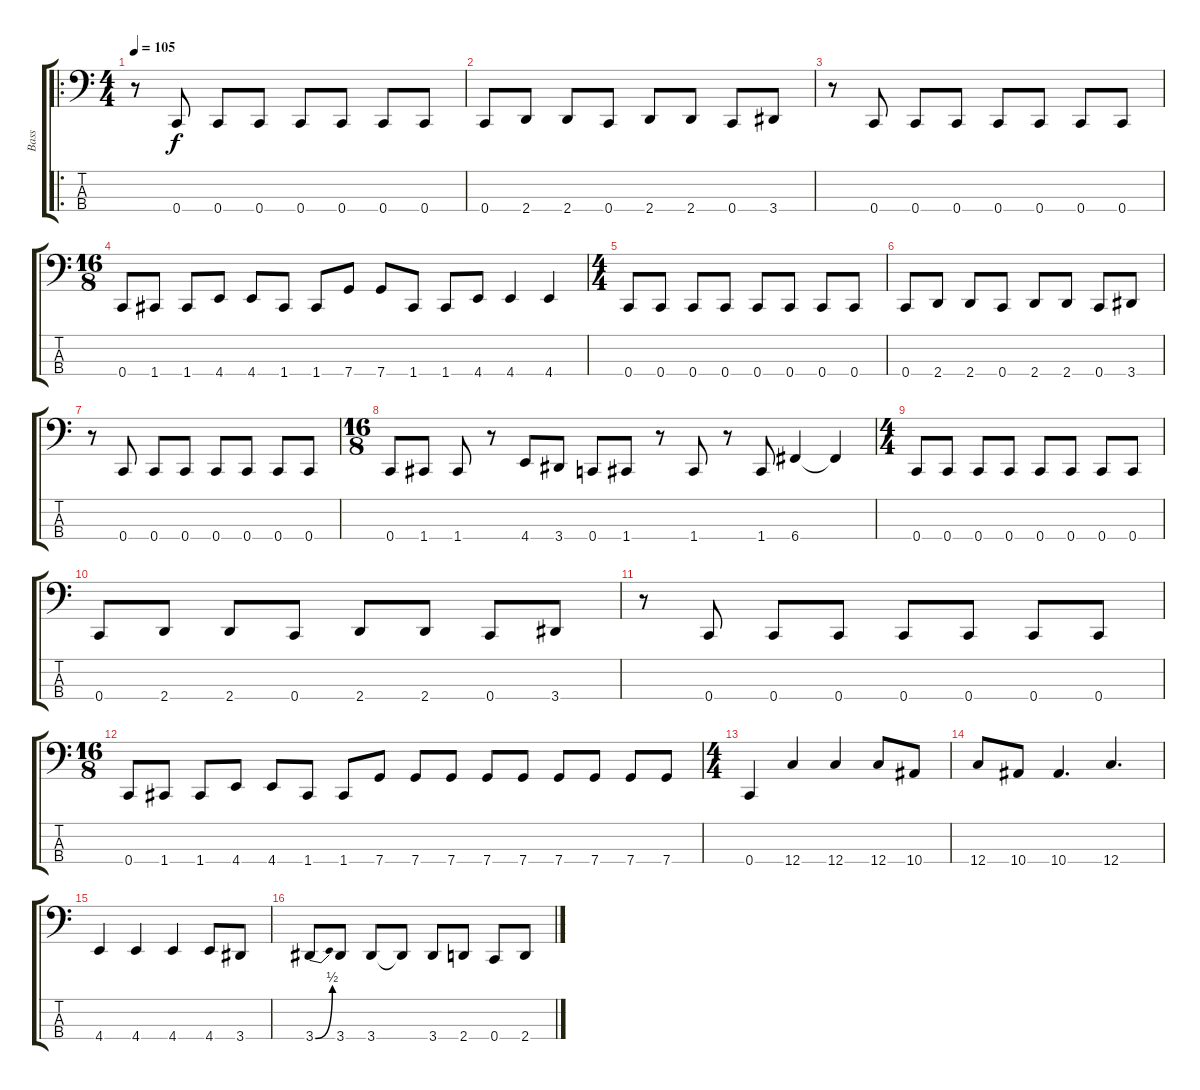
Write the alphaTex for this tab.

\track ("Bass" "Bass") {instrument overdrivenguitar}
\staff {score tabs}
\tuning (F2 C2 G1 C1) {hide}
\ro
\ts (4 4)
\tempo 105
\clef f4
\ks c
r.8{dy f} 0.4.8 0.4.8 0.4.8 0.4.8 0.4.8 0.4.8 0.4.8 |
0.4.8 2.4.8 2.4.8 0.4.8 2.4.8 2.4.8 0.4.8 3.4.8 |
r.8 0.4.8 0.4.8 0.4.8 0.4.8 0.4.8 0.4.8 0.4.8 |
\ts (16 8)
0.4.8 1.4.8 1.4.8 4.4.8 4.4.8 1.4.8 1.4.8 7.4.8 7.4.8 1.4.8 1.4.8 4.4.8 4.4.4 4.4.4 |
\ts (4 4)
0.4.8 0.4.8 0.4.8 0.4.8 0.4.8 0.4.8 0.4.8 0.4.8 |
0.4.8 2.4.8 2.4.8 0.4.8 2.4.8 2.4.8 0.4.8 3.4.8 |
r.8 0.4.8 0.4.8 0.4.8 0.4.8 0.4.8 0.4.8 0.4.8 |
\ts (16 8)
0.4.8 1.4.8 1.4.8 r.8 4.4.8 3.4.8 0.4.8 1.4.8 r.8 1.4.8 r.8 1.4.8 6.4.4 6.4{t}.4 |
\ts (4 4)
0.4.8 0.4.8 0.4.8 0.4.8 0.4.8 0.4.8 0.4.8 0.4.8 |
0.4.8 2.4.8 2.4.8 0.4.8 2.4.8 2.4.8 0.4.8 3.4.8 |
r.8 0.4.8 0.4.8 0.4.8 0.4.8 0.4.8 0.4.8 0.4.8 |
\ts (16 8)
0.4.8 1.4.8 1.4.8 4.4.8 4.4.8 1.4.8 1.4.8 7.4.8 7.4.8 7.4.8 7.4.8 7.4.8 7.4.8 7.4.8 7.4.8 7.4.8 |
\ts (4 4)
0.4.4 12.4.4 12.4.4 12.4.8 10.4.8 |
12.4.8 10.4.8 10.4.4{d} 12.4.4{d} |
4.4.4 4.4.4 4.4.4 4.4.8 3.4.8 |
3.4{be (bend 0 0 60 2)}.8 3.4.8 3.4.8 3.4{t}.8 3.4.8 2.4.8 0.4.8 2.4.8
